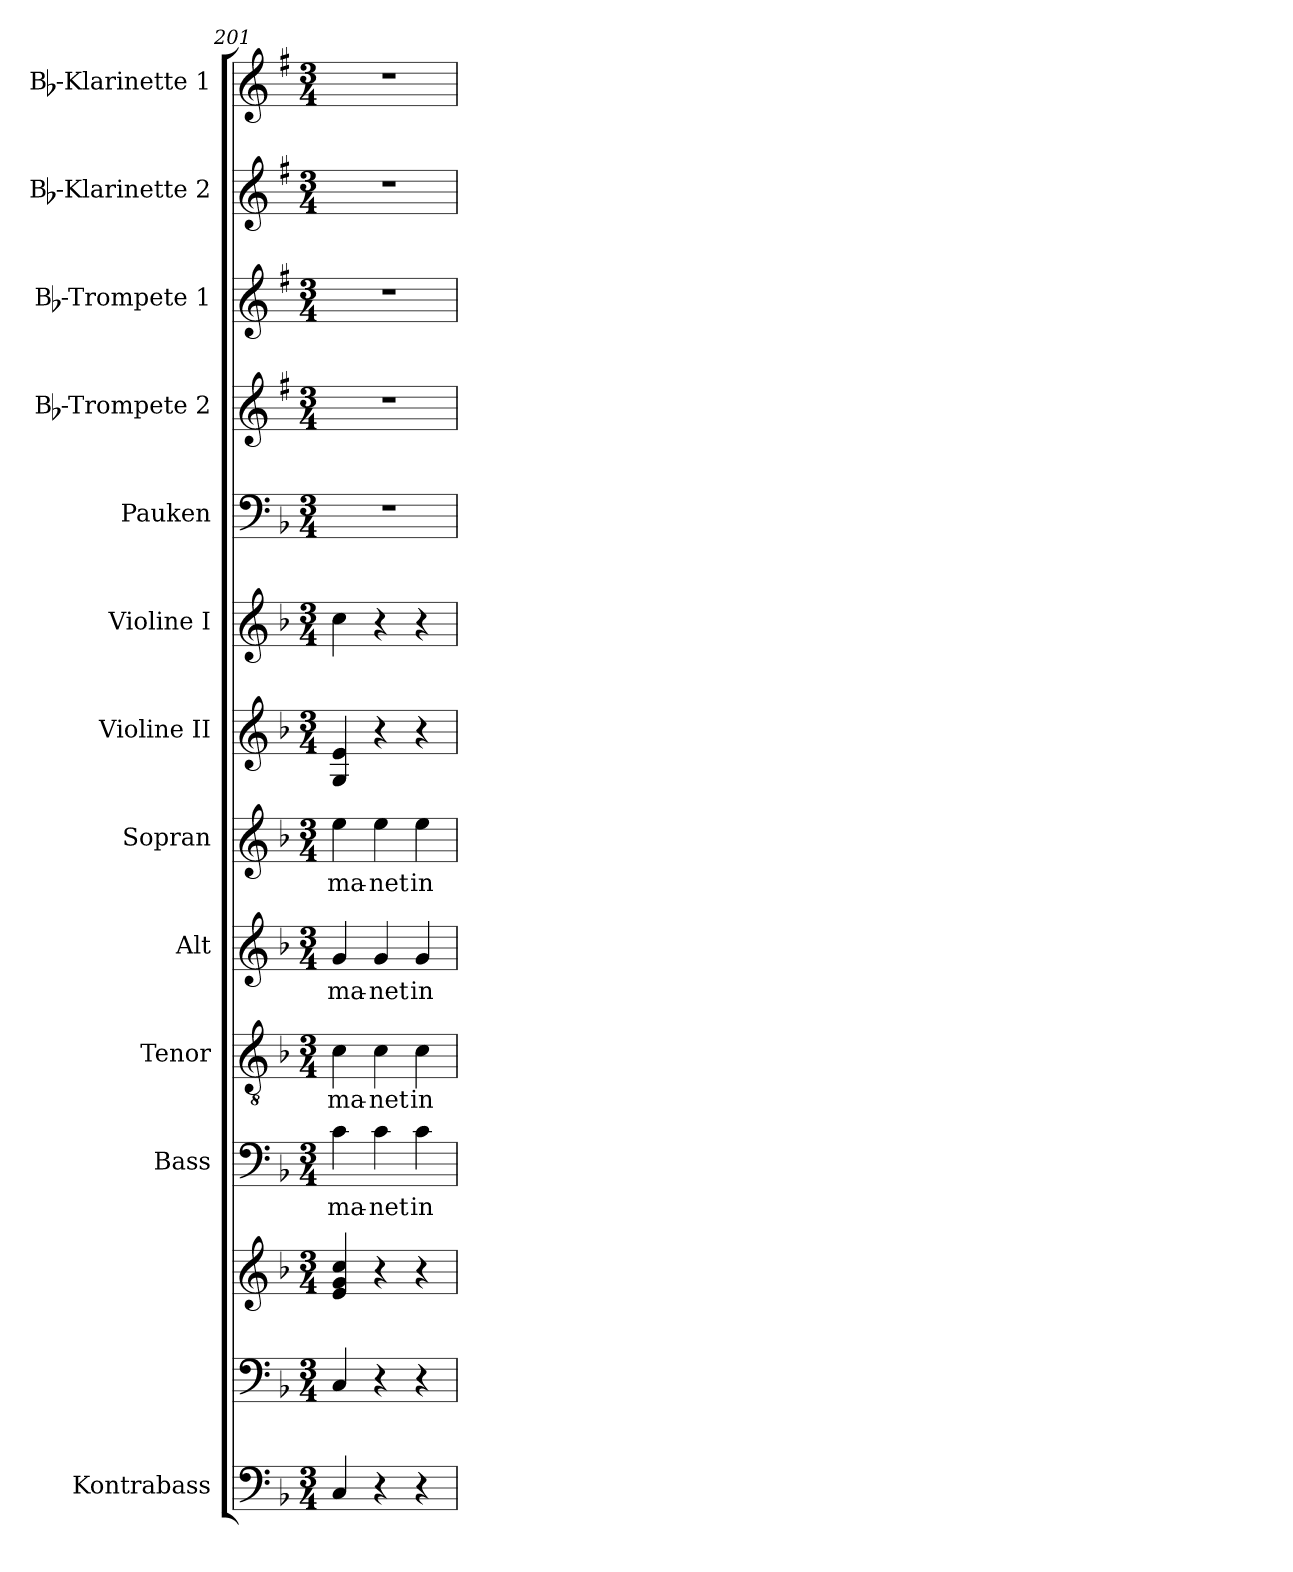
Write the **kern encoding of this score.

**kern	**kern	**kern	**kern	**text	**kern	**text	**kern	**text	**kern	**text	**kern	**kern	**kern	**kern	**kern	**kern	**kern
*part13	*part12	*part12	*part11	*part11	*part10	*part10	*part9	*part9	*part8	*part8	*part7	*part6	*part5	*part4	*part3	*part2	*part1
*staff14	*staff13	*staff12	*staff11	*staff11	*staff10	*staff10	*staff9	*staff9	*staff8	*staff8	*staff7	*staff6	*staff5	*staff4	*staff3	*staff2	*staff1
*I"Kontrabass	*	*	*I"Bass	*	*I"Tenor	*	*I"Alt	*	*I"Sopran	*	*I"Violine II	*I"Violine I	*I"Pauken	*I"Bb-Trompete 2	*I"Bb-Trompete 1	*I"Bb-Klarinette 2	*I"Bb-Klarinette 1
*I'Kb.	*	*	*I'B.	*	*I'T.	*	*I'A.	*	*I'S.	*	*I'Vl. II	*I'Vl. I	*I'Pk.	*I'Bb Trp. 2	*I'Bb Trp. 1	*I'Bb Kl. 2	*I'Bb Kl. 1
*clefF4	*clefF4	*clefG2	*clefF4	*	*clefGv2	*	*clefG2	*	*clefG2	*	*clefG2	*clefG2	*clefF4	*clefG2	*clefG2	*clefG2	*clefG2
*ITrd7c12	*	*	*	*	*	*	*	*	*	*	*	*	*	*ITrd1c2	*ITrd1c2	*ITrd1c2	*ITrd1c2
*k[b-]	*k[b-]	*k[b-]	*k[b-]	*	*k[b-]	*	*k[b-]	*	*k[b-]	*	*k[b-]	*k[b-]	*k[b-]	*k[b-]	*k[b-]	*k[b-]	*k[b-]
*F:	*F:	*F:	*F:	*	*F:	*	*F:	*	*F:	*	*F:	*F:	*F:	*F:	*F:	*F:	*F:
*M3/4	*M3/4	*M3/4	*M3/4	*	*M3/4	*	*M3/4	*	*M3/4	*	*M3/4	*M3/4	*M3/4	*M3/4	*M3/4	*M3/4	*M3/4
=201	=201	=201	=201	=201	=201	=201	=201	=201	=201	=201	=201	=201	=201	=201	=201	=201	=201
!	!	!	!	!LO:LY:b	!	!LO:LY:b	!	!LO:LY:b	!	!LO:LY:b	!	!	!	!	!	!	!
4CC/	4C/	4e/ 4g/ 4cc/	4c\	ma-	4c\	ma-	4g/	ma-	4ee\	ma-	4G/ 4e/	4cc\	2.r	2.r	2.r	2.r	2.r
!	!	!	!	!LO:LY:b	!	!LO:LY:b	!	!LO:LY:b	!	!LO:LY:b	!	!	!	!	!	!	!
4r	4r	4r	4c\	-net	4c\	-net	4g/	-net	4ee\	-net	4r	4r	.	.	.	.	.
!	!	!	!	!LO:LY:b	!	!LO:LY:b	!	!LO:LY:b	!	!LO:LY:b	!	!	!	!	!	!	!
4r	4r	4r	4c\	in	4c\	in	4g/	in	4ee\	in	4r	4r	.	.	.	.	.
=	=	=	=	=	=	=	=	=	=	=	=	=	=	=	=	=	=
*-	*-	*-	*-	*-	*-	*-	*-	*-	*-	*-	*-	*-	*-	*-	*-	*-	*-
